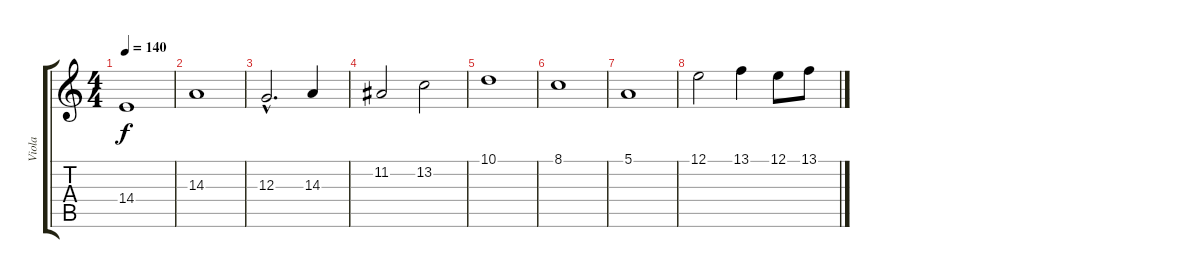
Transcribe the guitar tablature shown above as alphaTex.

\track ("Viola" "Viola") {instrument viola}
\staff {score tabs}
\tuning (E4 B3 G3 D3 A2 E2) {hide}
\ts (4 4)
\tempo 140
\clef g2
\ks c
14.4.1{dy f volume 14} |
14.3.1 |
12.3{hac}.2{d} 14.3.4 |
11.2.2 13.2.2 |
10.1.1 |
8.1.1 |
5.1.1 |
12.1.2 13.1.4 12.1.8 13.1.8
